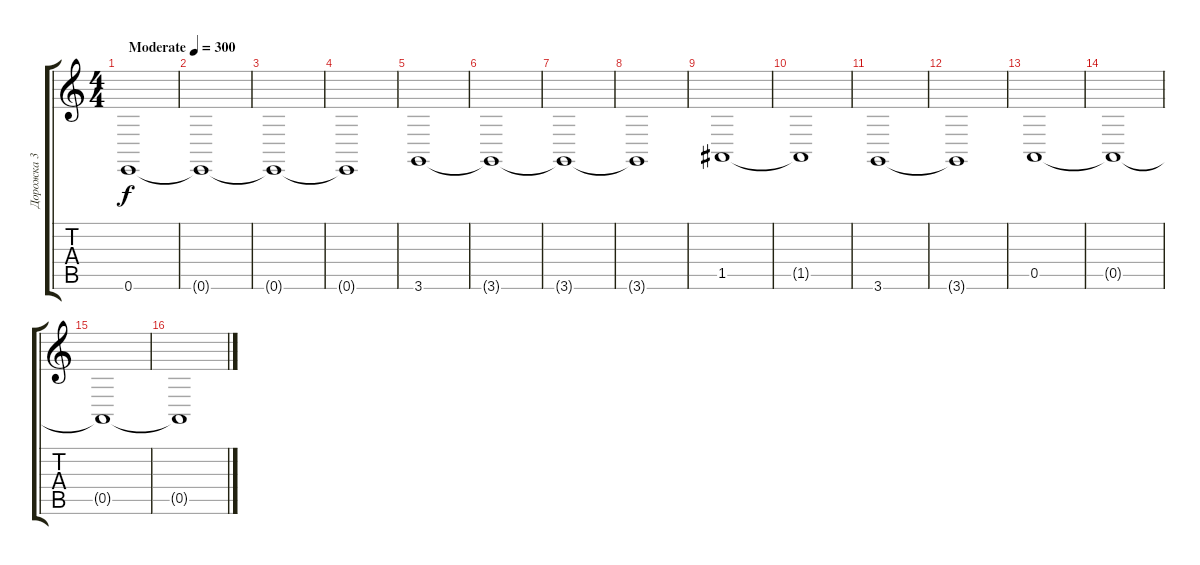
\track ("Дорожка 3" "Дорожка 3") {instrument tremolostrings}
\staff {score tabs}
\tuning (E4 B3 G3 D3 A2 E2) {hide}
\ts (4 4)
\tempo (300 "Moderate")
\clef g2
\ks c
0.6.1{dy f instrument tremolostrings} |
0.6{t}.1 |
0.6{t}.1 |
0.6{t}.1 |
3.6.1 |
3.6{t}.1 |
3.6{t}.1 |
3.6{t}.1 |
1.5.1 |
1.5{t}.1 |
3.6.1 |
3.6{t}.1 |
0.5.1 |
0.5{t}.1 |
0.5{t}.1 |
0.5{t}.1
